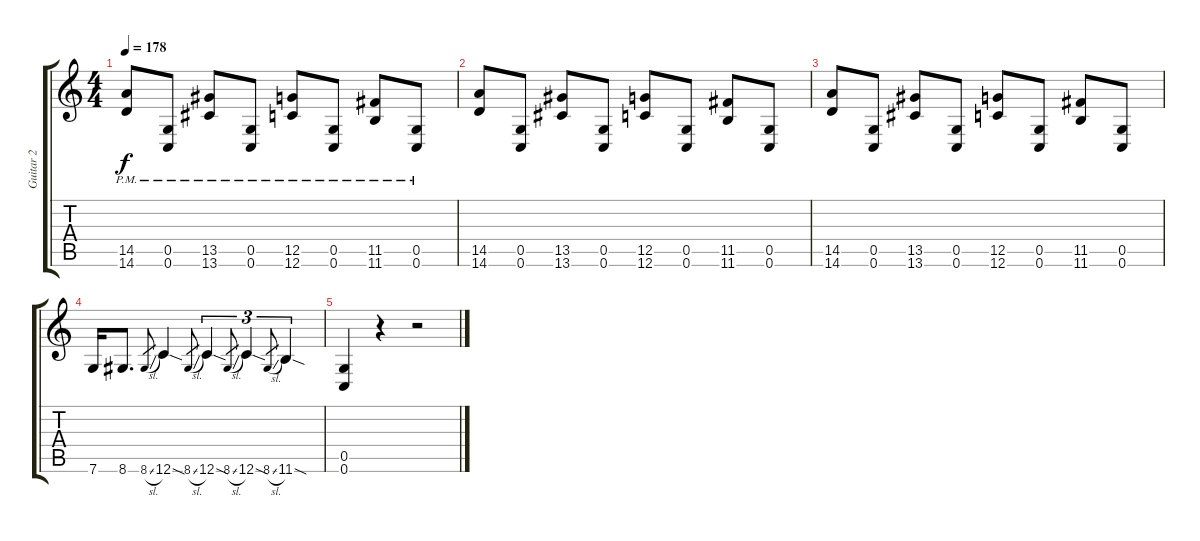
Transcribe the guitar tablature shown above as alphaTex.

\track ("Guitar 2" "Guitar 2") {instrument distortionguitar}
\staff {score tabs}
\tuning (D4 A3 F3 C3 G2 C2) {hide}
\ts (4 4)
\tempo 178
\clef g2
\ks c
(14.5{pm} 14.6{pm}).8{dy f} (0.5{pm} 0.6{pm}).8 (13.5{pm} 13.6{pm}).8 (0.5{pm} 0.6{pm}).8 (12.5{pm} 12.6{pm}).8 (0.5{pm} 0.6{pm}).8 (11.5{pm} 11.6{pm}).8 (0.5{pm} 0.6{pm}).8 |
(14.5 14.6).8 (0.5 0.6).8 (13.5 13.6).8 (0.5 0.6).8 (12.5 12.6).8 (0.5 0.6).8 (11.5 11.6).8 (0.5 0.6).8 |
(14.5 14.6).8 (0.5 0.6).8 (13.5 13.6).8 (0.5 0.6).8 (12.5 12.6).8 (0.5 0.6).8 (11.5 11.6).8 (0.5 0.6).8 |
7.6.16 8.6.8{d} 8.6{sl}.8{gr} 12.6{sod}.4 8.6{sl}.8{gr} 12.6{sod}.4{tu (3 2)} 8.6{sl}.8{gr} 12.6{sod}.4{tu (3 2)} 8.6{sl}.8{gr} 11.6{sod}.4{tu (3 2)} |
(0.5 0.6).4 r.4 r.2
